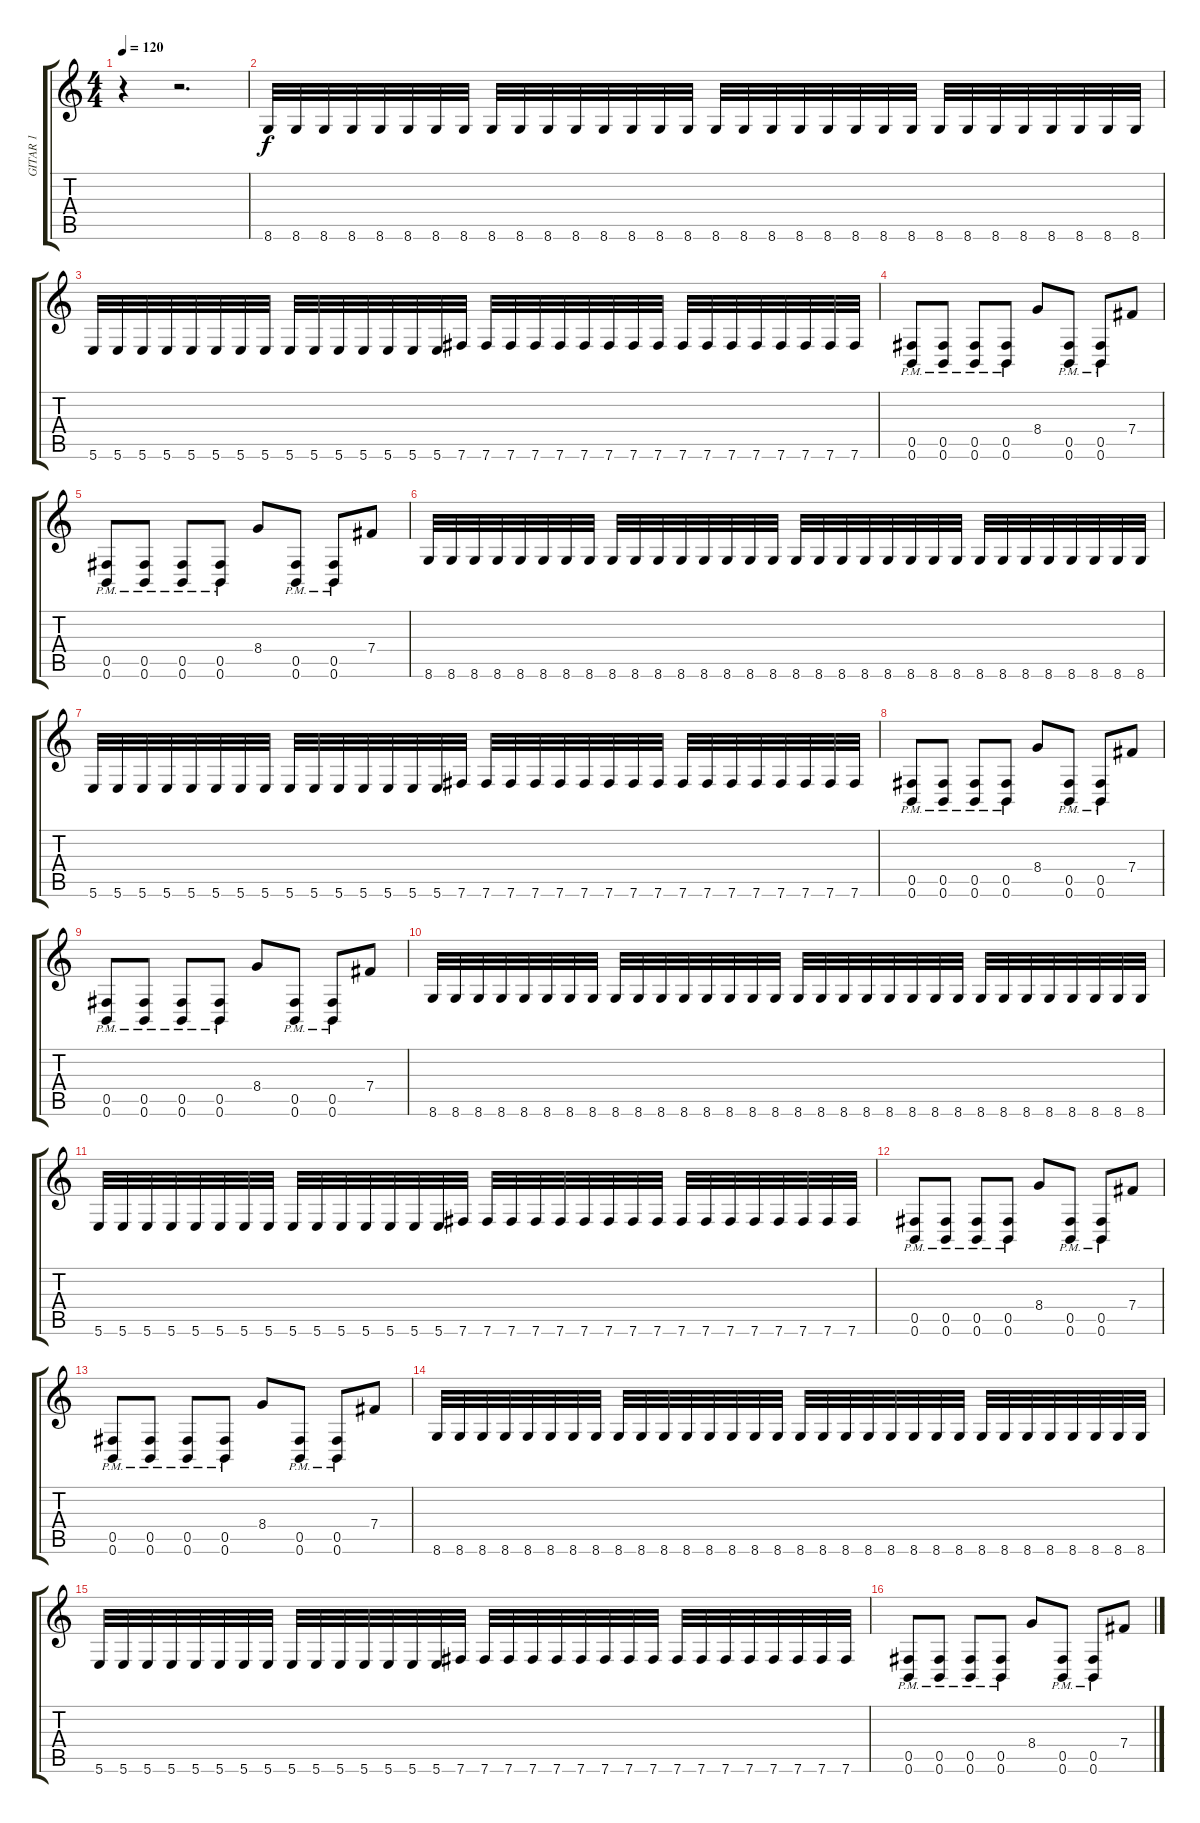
\track ("GITAR 1" "GITAR 1") {instrument distortionguitar}
\staff {score tabs}
\tuning (Db4 Ab3 E3 B2 Gb2 B1) {hide}
\ts (4 4)
\tempo 120
\clef g2
\ks c
r.4{dy f} r.2{d} |
8.6.32 8.6.32 8.6.32 8.6.32 8.6.32 8.6.32 8.6.32 8.6.32 8.6.32 8.6.32 8.6.32 8.6.32 8.6.32 8.6.32 8.6.32 8.6.32 8.6.32 8.6.32 8.6.32 8.6.32 8.6.32 8.6.32 8.6.32 8.6.32 8.6.32 8.6.32 8.6.32 8.6.32 8.6.32 8.6.32 8.6.32 8.6.32 |
5.6.32 5.6.32 5.6.32 5.6.32 5.6.32 5.6.32 5.6.32 5.6.32 5.6.32 5.6.32 5.6.32 5.6.32 5.6.32 5.6.32 5.6.32 7.6.32 7.6.32 7.6.32 7.6.32 7.6.32 7.6.32 7.6.32 7.6.32 7.6.32 7.6.32 7.6.32 7.6.32 7.6.32 7.6.32 7.6.32 7.6.32 7.6.32 |
(0.5{pm} 0.6{pm}).8 (0.5{pm} 0.6{pm}).8 (0.5{pm} 0.6{pm}).8 (0.5{pm} 0.6{pm}).8 8.4.8 (0.5{pm} 0.6{pm}).8 (0.5{pm} 0.6{pm}).8 7.4.8 |
(0.5{pm} 0.6{pm}).8 (0.5{pm} 0.6{pm}).8 (0.5{pm} 0.6{pm}).8 (0.5{pm} 0.6{pm}).8 8.4.8 (0.5{pm} 0.6{pm}).8 (0.5{pm} 0.6{pm}).8 7.4.8 |
8.6.32 8.6.32 8.6.32 8.6.32 8.6.32 8.6.32 8.6.32 8.6.32 8.6.32 8.6.32 8.6.32 8.6.32 8.6.32 8.6.32 8.6.32 8.6.32 8.6.32 8.6.32 8.6.32 8.6.32 8.6.32 8.6.32 8.6.32 8.6.32 8.6.32 8.6.32 8.6.32 8.6.32 8.6.32 8.6.32 8.6.32 8.6.32 |
5.6.32 5.6.32 5.6.32 5.6.32 5.6.32 5.6.32 5.6.32 5.6.32 5.6.32 5.6.32 5.6.32 5.6.32 5.6.32 5.6.32 5.6.32 7.6.32 7.6.32 7.6.32 7.6.32 7.6.32 7.6.32 7.6.32 7.6.32 7.6.32 7.6.32 7.6.32 7.6.32 7.6.32 7.6.32 7.6.32 7.6.32 7.6.32 |
(0.5{pm} 0.6{pm}).8 (0.5{pm} 0.6{pm}).8 (0.5{pm} 0.6{pm}).8 (0.5{pm} 0.6{pm}).8 8.4.8 (0.5{pm} 0.6{pm}).8 (0.5{pm} 0.6{pm}).8 7.4.8 |
(0.5{pm} 0.6{pm}).8 (0.5{pm} 0.6{pm}).8 (0.5{pm} 0.6{pm}).8 (0.5{pm} 0.6{pm}).8 8.4.8 (0.5{pm} 0.6{pm}).8 (0.5{pm} 0.6{pm}).8 7.4.8 |
8.6.32 8.6.32 8.6.32 8.6.32 8.6.32 8.6.32 8.6.32 8.6.32 8.6.32 8.6.32 8.6.32 8.6.32 8.6.32 8.6.32 8.6.32 8.6.32 8.6.32 8.6.32 8.6.32 8.6.32 8.6.32 8.6.32 8.6.32 8.6.32 8.6.32 8.6.32 8.6.32 8.6.32 8.6.32 8.6.32 8.6.32 8.6.32 |
5.6.32 5.6.32 5.6.32 5.6.32 5.6.32 5.6.32 5.6.32 5.6.32 5.6.32 5.6.32 5.6.32 5.6.32 5.6.32 5.6.32 5.6.32 7.6.32 7.6.32 7.6.32 7.6.32 7.6.32 7.6.32 7.6.32 7.6.32 7.6.32 7.6.32 7.6.32 7.6.32 7.6.32 7.6.32 7.6.32 7.6.32 7.6.32 |
(0.5{pm} 0.6{pm}).8 (0.5{pm} 0.6{pm}).8 (0.5{pm} 0.6{pm}).8 (0.5{pm} 0.6{pm}).8 8.4.8 (0.5{pm} 0.6{pm}).8 (0.5{pm} 0.6{pm}).8 7.4.8 |
(0.5{pm} 0.6{pm}).8 (0.5{pm} 0.6{pm}).8 (0.5{pm} 0.6{pm}).8 (0.5{pm} 0.6{pm}).8 8.4.8 (0.5{pm} 0.6{pm}).8 (0.5{pm} 0.6{pm}).8 7.4.8 |
8.6.32 8.6.32 8.6.32 8.6.32 8.6.32 8.6.32 8.6.32 8.6.32 8.6.32 8.6.32 8.6.32 8.6.32 8.6.32 8.6.32 8.6.32 8.6.32 8.6.32 8.6.32 8.6.32 8.6.32 8.6.32 8.6.32 8.6.32 8.6.32 8.6.32 8.6.32 8.6.32 8.6.32 8.6.32 8.6.32 8.6.32 8.6.32 |
5.6.32 5.6.32 5.6.32 5.6.32 5.6.32 5.6.32 5.6.32 5.6.32 5.6.32 5.6.32 5.6.32 5.6.32 5.6.32 5.6.32 5.6.32 7.6.32 7.6.32 7.6.32 7.6.32 7.6.32 7.6.32 7.6.32 7.6.32 7.6.32 7.6.32 7.6.32 7.6.32 7.6.32 7.6.32 7.6.32 7.6.32 7.6.32 |
(0.5{pm} 0.6{pm}).8 (0.5{pm} 0.6{pm}).8 (0.5{pm} 0.6{pm}).8 (0.5{pm} 0.6{pm}).8 8.4.8 (0.5{pm} 0.6{pm}).8 (0.5{pm} 0.6{pm}).8 7.4.8
